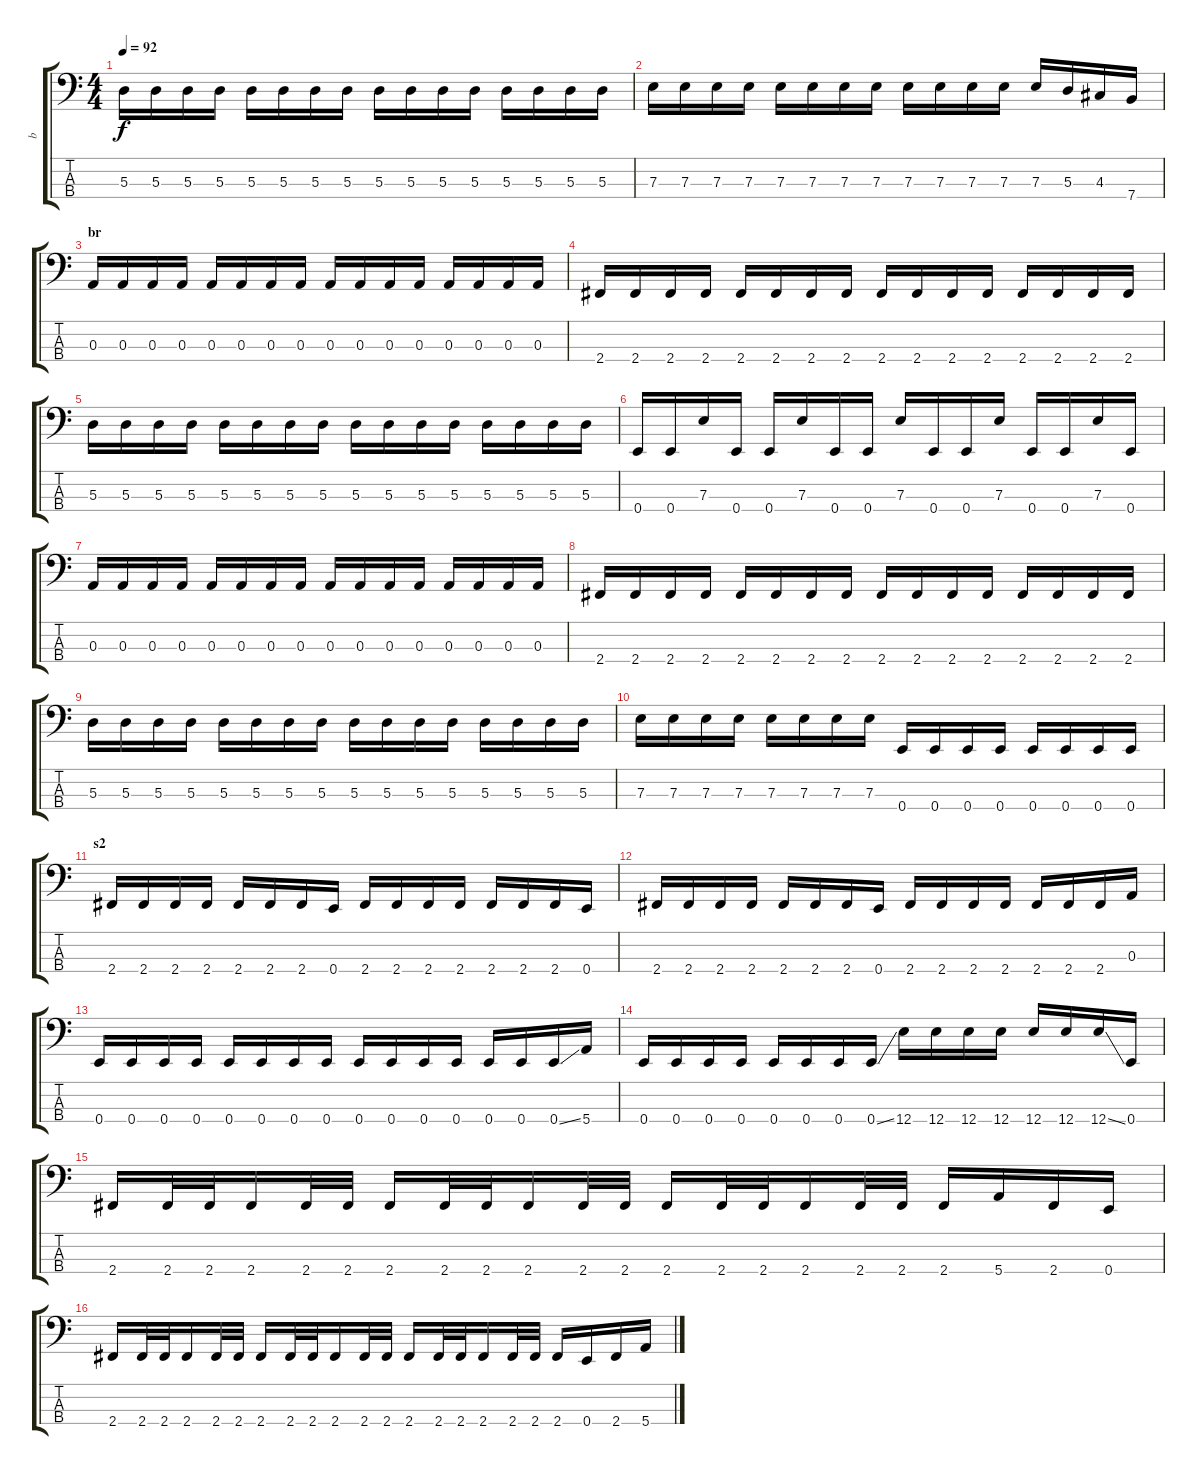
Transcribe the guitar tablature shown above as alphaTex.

\track ("b" "b") {instrument electricbasspick}
\staff {score tabs}
\tuning (G2 D2 A1 E1) {hide}
\ts (4 4)
\tempo 92
\clef f4
\ks c
5.3.16{dy f} 5.3.16 5.3.16 5.3.16 5.3.16 5.3.16 5.3.16 5.3.16 5.3.16 5.3.16 5.3.16 5.3.16 5.3.16 5.3.16 5.3.16 5.3.16 |
7.3.16 7.3.16 7.3.16 7.3.16 7.3.16 7.3.16 7.3.16 7.3.16 7.3.16 7.3.16 7.3.16 7.3.16 7.3.16 5.3.16 4.3.16 7.4.16 |
\section ("" "br")
0.3.16 0.3.16 0.3.16 0.3.16 0.3.16 0.3.16 0.3.16 0.3.16 0.3.16 0.3.16 0.3.16 0.3.16 0.3.16 0.3.16 0.3.16 0.3.16 |
2.4.16 2.4.16 2.4.16 2.4.16 2.4.16 2.4.16 2.4.16 2.4.16 2.4.16 2.4.16 2.4.16 2.4.16 2.4.16 2.4.16 2.4.16 2.4.16 |
5.3.16 5.3.16 5.3.16 5.3.16 5.3.16 5.3.16 5.3.16 5.3.16 5.3.16 5.3.16 5.3.16 5.3.16 5.3.16 5.3.16 5.3.16 5.3.16 |
0.4.16 0.4.16 7.3.16 0.4.16 0.4.16 7.3.16 0.4.16 0.4.16 7.3.16 0.4.16 0.4.16 7.3.16 0.4.16 0.4.16 7.3.16 0.4.16 |
0.3.16 0.3.16 0.3.16 0.3.16 0.3.16 0.3.16 0.3.16 0.3.16 0.3.16 0.3.16 0.3.16 0.3.16 0.3.16 0.3.16 0.3.16 0.3.16 |
2.4.16 2.4.16 2.4.16 2.4.16 2.4.16 2.4.16 2.4.16 2.4.16 2.4.16 2.4.16 2.4.16 2.4.16 2.4.16 2.4.16 2.4.16 2.4.16 |
5.3.16 5.3.16 5.3.16 5.3.16 5.3.16 5.3.16 5.3.16 5.3.16 5.3.16 5.3.16 5.3.16 5.3.16 5.3.16 5.3.16 5.3.16 5.3.16 |
7.3.16 7.3.16 7.3.16 7.3.16 7.3.16 7.3.16 7.3.16 7.3.16 0.4.16 0.4.16 0.4.16 0.4.16 0.4.16 0.4.16 0.4.16 0.4.16 |
\section ("" "s2")
2.4.16 2.4.16 2.4.16 2.4.16 2.4.16 2.4.16 2.4.16 0.4.16 2.4.16 2.4.16 2.4.16 2.4.16 2.4.16 2.4.16 2.4.16 0.4.16 |
2.4.16 2.4.16 2.4.16 2.4.16 2.4.16 2.4.16 2.4.16 0.4.16 2.4.16 2.4.16 2.4.16 2.4.16 2.4.16 2.4.16 2.4.16 0.3.16 |
0.4.16 0.4.16 0.4.16 0.4.16 0.4.16 0.4.16 0.4.16 0.4.16 0.4.16 0.4.16 0.4.16 0.4.16 0.4.16 0.4.16 0.4{ss}.16 5.4.16 |
0.4.16 0.4.16 0.4.16 0.4.16 0.4.16 0.4.16 0.4.16 0.4{ss}.16 12.4.16 12.4.16 12.4.16 12.4.16 12.4.16 12.4.16 12.4{ss}.16 0.4.16 |
2.4.16 2.4.32 2.4.32 2.4.16 2.4.32 2.4.32 2.4.16 2.4.32 2.4.32 2.4.16 2.4.32 2.4.32 2.4.16 2.4.32 2.4.32 2.4.16 2.4.32 2.4.32 2.4.16 5.4.16 2.4.16 0.4.16 |
2.4.16 2.4.32 2.4.32 2.4.16 2.4.32 2.4.32 2.4.16 2.4.32 2.4.32 2.4.16 2.4.32 2.4.32 2.4.16 2.4.32 2.4.32 2.4.16 2.4.32 2.4.32 2.4.16 0.4.16 2.4.16 5.4.16
